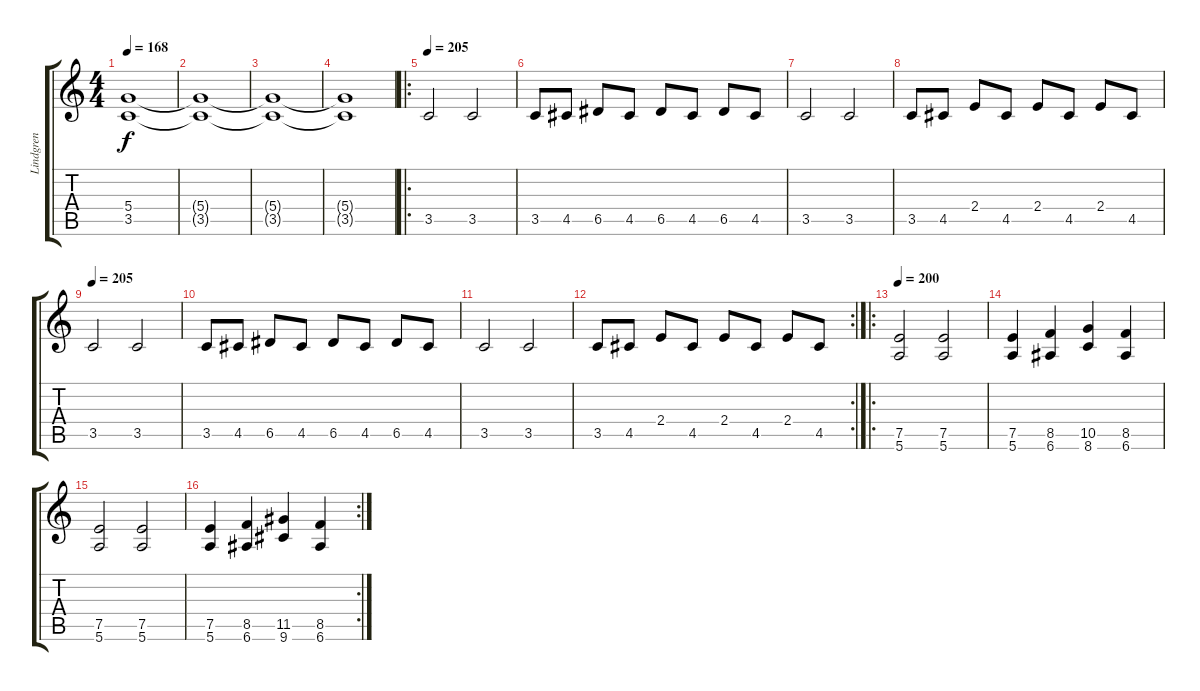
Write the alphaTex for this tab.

\track ("Lindgren" "Lindgren") {instrument distortionguitar}
\staff {score tabs}
\tuning (E4 B3 G3 D3 A2 E2) {hide}
\ts (4 4)
\tempo 168
\clef g2
\ks c
(5.4 3.5).1{dy f volume 11} |
(5.4{t} 3.5{t}).1 |
(5.4{t} 3.5{t}).1 |
(5.4{t} 3.5{t}).1 |
\ro
\tempo 205
3.5.2{volume 11} 3.5.2 |
3.5.8 4.5.8 6.5.8 4.5.8 6.5.8 4.5.8 6.5.8 4.5.8 |
3.5.2 3.5.2 |
3.5.8 4.5.8 2.4.8 4.5.8 2.4.8 4.5.8 2.4.8 4.5.8 |
\tempo 205
3.5.2 3.5.2 |
3.5.8 4.5.8 6.5.8 4.5.8 6.5.8 4.5.8 6.5.8 4.5.8 |
3.5.2 3.5.2 |
\rc 2
3.5.8 4.5.8 2.4.8 4.5.8 2.4.8 4.5.8 2.4.8 4.5.8 |
\ro
\tempo 200
(7.5 5.6).2 (7.5 5.6).2 |
(7.5 5.6).4 (8.5 6.6).4 (10.5 8.6).4 (8.5 6.6).4 |
(7.5 5.6).2 (7.5 5.6).2 |
\rc 2
(7.5 5.6).4 (8.5 6.6).4 (11.5 9.6).4 (8.5 6.6).4
